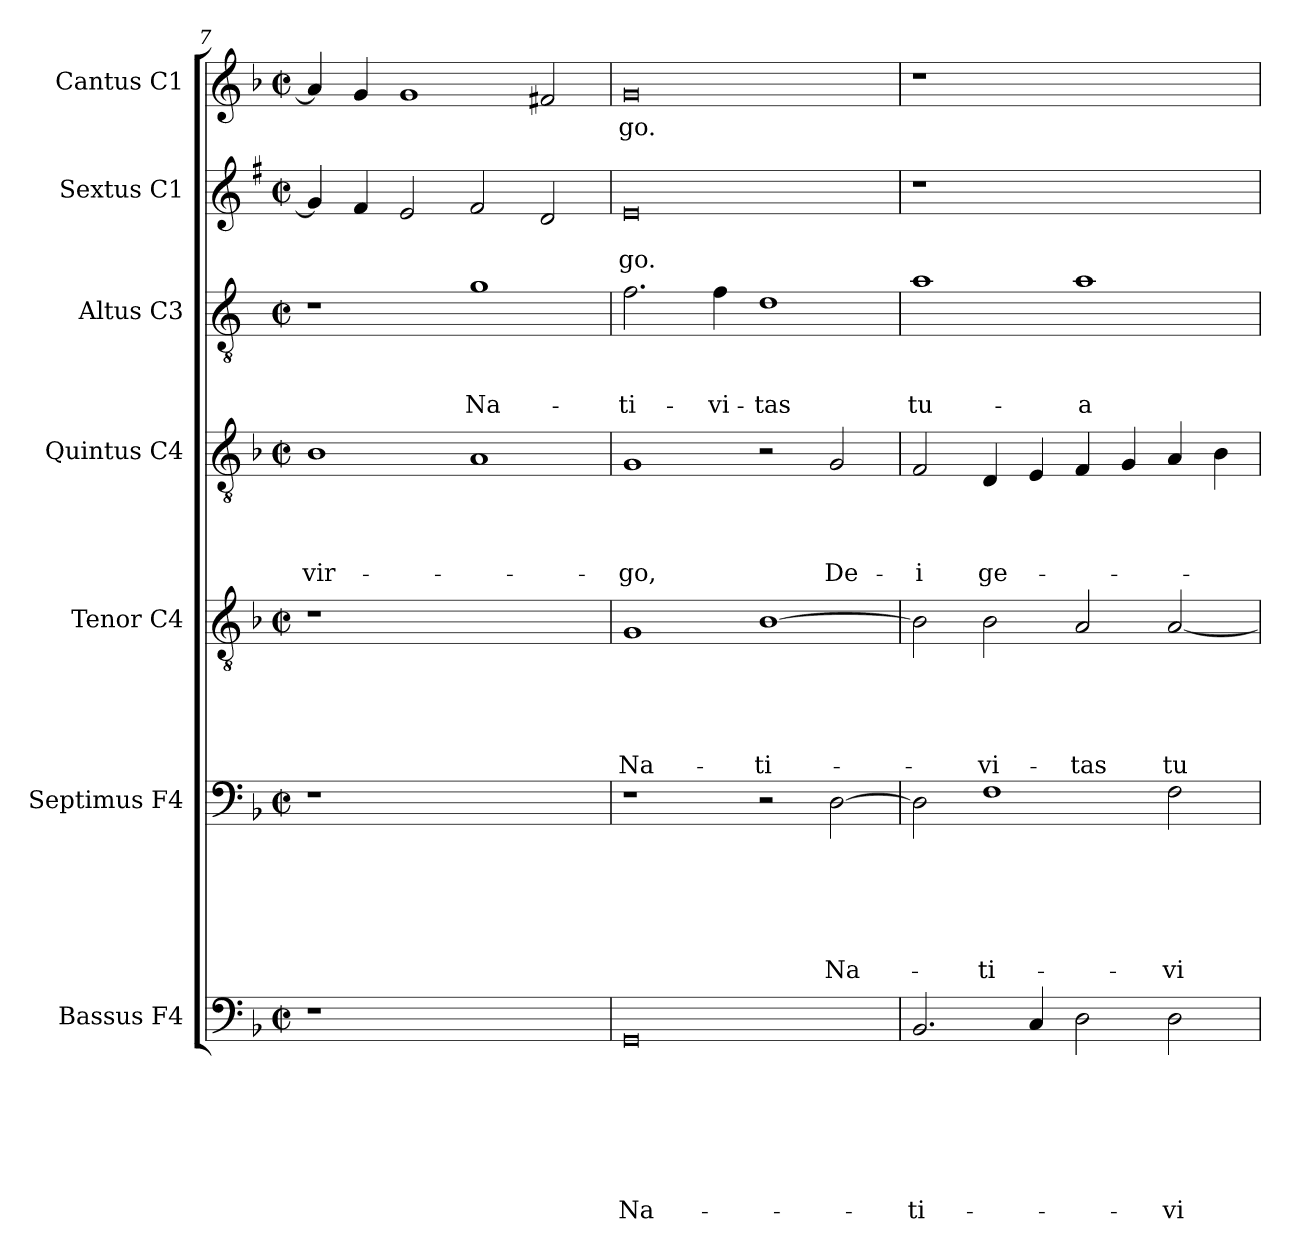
**kern	**text	**text	**text	**text	**text	**text	**text	**kern	**text	**text	**text	**text	**text	**text	**kern	**text	**text	**text	**text	**text	**kern	**text	**text	**text	**text	**kern	**text	**text	**text	**kern	**text	**text	**kern	**text
*part7	*part7	*part7	*part7	*part7	*part7	*part7	*part7	*part6	*part6	*part6	*part6	*part6	*part6	*part6	*part5	*part5	*part5	*part5	*part5	*part5	*part4	*part4	*part4	*part4	*part4	*part3	*part3	*part3	*part3	*part2	*part2	*part2	*part1	*part1
*staff7	*staff7	*staff7	*staff7	*staff7	*staff7	*staff7	*staff7	*staff6	*staff6	*staff6	*staff6	*staff6	*staff6	*staff6	*staff5	*staff5	*staff5	*staff5	*staff5	*staff5	*staff4	*staff4	*staff4	*staff4	*staff4	*staff3	*staff3	*staff3	*staff3	*staff2	*staff2	*staff2	*staff1	*staff1
*I"Bassus F4	*	*	*	*	*	*	*	*I"Septimus F4	*	*	*	*	*	*	*I"Tenor C4	*	*	*	*	*	*I"Quintus C4	*	*	*	*	*I"Altus C3	*	*	*	*I"Sextus C1	*	*	*I"Cantus C1	*
*I'B	*	*	*	*	*	*	*	*	*	*	*	*	*	*	*	*	*	*	*	*	*	*	*	*	*	*	*	*	*	*	*	*	*I'C	*
*clefF4	*	*	*	*	*	*	*	*clefF4	*	*	*	*	*	*	*clefGv2	*	*	*	*	*	*clefGv2	*	*	*	*	*clefGv2	*	*	*	*clefG2	*	*	*clefG2	*
*	*	*	*	*	*	*	*	*	*	*	*	*	*	*	*	*	*	*	*	*	*	*	*	*	*	*ITrd4c7	*	*	*	*ITrd1c2	*	*	*	*
*k[b-]	*	*	*	*	*	*	*	*k[b-]	*	*	*	*	*	*	*k[b-]	*	*	*	*	*	*k[b-]	*	*	*	*	*k[b-]	*	*	*	*k[b-]	*	*	*k[b-]	*
*F:	*	*	*	*	*	*	*	*F:	*	*	*	*	*	*	*F:	*	*	*	*	*	*F:	*	*	*	*	*F:	*	*	*	*F:	*	*	*F:	*
*M2/2	*	*	*	*	*	*	*	*M2/2	*	*	*	*	*	*	*M2/2	*	*	*	*	*	*M2/2	*	*	*	*	*M2/2	*	*	*	*M2/2	*	*	*M2/2	*
*met(c|)	*	*	*	*	*	*	*	*met(c|)	*	*	*	*	*	*	*met(c|)	*	*	*	*	*	*met(c|)	*	*	*	*	*met(c|)	*	*	*	*met(c|)	*	*	*met(c|)	*
=7	=7	=7	=7	=7	=7	=7	=7	=7	=7	=7	=7	=7	=7	=7	=7	=7	=7	=7	=7	=7	=7	=7	=7	=7	=7	=7	=7	=7	=7	=7	=7	=7	=7	=7
!	!	!	!	!	!	!	!	!	!	!	!	!	!	!	!	!	!	!	!	!	!	!	!	!	!LO:LY:b	!	!	!	!	!	!	!	!	!
1r	.	.	.	.	.	.	.	1r	.	.	.	.	.	.	1r	.	.	.	.	.	1B-	.	.	.	vir-	1r	.	.	.	4f/]	.	.	4a/]	.
.	.	.	.	.	.	.	.	.	.	.	.	.	.	.	.	.	.	.	.	.	.	.	.	.	.	.	.	.	.	4e/	.	.	4g/	.
.	.	.	.	.	.	.	.	.	.	.	.	.	.	.	.	.	.	.	.	.	.	.	.	.	.	.	.	.	.	2d/	.	.	1g	.
!	!	!	!	!	!	!	!	!	!	!	!	!	!	!	!	!	!	!	!	!	!	!	!	!	!	!	!	!	!LO:LY:b	!	!	!	!	!
1ryy	.	.	.	.	.	.	.	1ryy	.	.	.	.	.	.	1ryy	.	.	.	.	.	1A	.	.	.	.	1c	.	.	Na-	2e/	.	.	.	.
.	.	.	.	.	.	.	.	.	.	.	.	.	.	.	.	.	.	.	.	.	.	.	.	.	.	.	.	.	.	2c/	.	.	2f#/	.
=8	=8	=8	=8	=8	=8	=8	=8	=8	=8	=8	=8	=8	=8	=8	=8	=8	=8	=8	=8	=8	=8	=8	=8	=8	=8	=8	=8	=8	=8	=8	=8	=8	=8	=8
!	!	!	!	!	!	!	!LO:LY:b	!	!	!	!	!	!	!	!	!	!	!	!	!LO:LY:b	!	!	!	!	!LO:LY:b	!	!	!	!LO:LY:b	!	!	!LO:LY:b	!	!LO:LY:b
0GG	.	.	.	.	.	.	Na-	1r	.	.	.	.	.	.	1G	.	.	.	.	Na-	1G	.	.	.	-go,	2.B-\	.	.	-ti-	0d	.	-go.	0g	-go.
!	!	!	!	!	!	!	!	!	!	!	!	!	!	!	!	!	!	!	!	!	!	!	!	!	!	!	!	!	!LO:LY:b	!	!	!	!	!
.	.	.	.	.	.	.	.	.	.	.	.	.	.	.	.	.	.	.	.	.	.	.	.	.	.	4B-\	.	.	-vi-	.	.	.	.	.
!	!	!	!	!	!	!	!	!	!	!	!	!	!	!	!	!	!	!	!	!LO:LY:b	!	!	!	!	!	!	!	!	!LO:LY:b	!	!	!	!	!
.	.	.	.	.	.	.	.	2r	.	.	.	.	.	.	[1B-	.	.	.	.	-ti-	2r	.	.	.	.	1G	.	.	-tas	.	.	.	.	.
!	!	!	!	!	!	!	!	!	!	!	!	!	!	!LO:LY:b	!	!	!	!	!	!	!	!	!	!	!LO:LY:b	!	!	!	!	!	!	!	!	!
.	.	.	.	.	.	.	.	[2D\	.	.	.	.	.	Na-	.	.	.	.	.	.	2G/	.	.	.	De-	.	.	.	.	.	.	.	.	.
=9	=9	=9	=9	=9	=9	=9	=9	=9	=9	=9	=9	=9	=9	=9	=9	=9	=9	=9	=9	=9	=9	=9	=9	=9	=9	=9	=9	=9	=9	=9	=9	=9	=9	=9
!	!	!	!	!	!	!	!LO:LY:b	!	!	!	!	!	!	!	!	!	!	!	!	!	!	!	!	!	!LO:LY:b	!	!	!	!LO:LY:b	!	!	!	!	!
2.BB-/	.	.	.	.	.	.	-ti-	2D\]	.	.	.	.	.	.	2B-\]	.	.	.	.	.	2F/	.	.	.	-i	1d	.	.	tu-	1r	.	.	1r	.
!	!	!	!	!	!	!	!	!	!	!	!	!	!	!LO:LY:b	!	!	!	!	!	!LO:LY:b	!	!	!	!	!LO:LY:b	!	!	!	!	!	!	!	!	!
.	.	.	.	.	.	.	.	1F	.	.	.	.	.	-ti-	2B-\	.	.	.	.	-vi-	4D/	.	.	.	ge-	.	.	.	.	.	.	.	.	.
4C/	.	.	.	.	.	.	.	.	.	.	.	.	.	.	.	.	.	.	.	.	4E/	.	.	.	.	.	.	.	.	.	.	.	.	.
!	!	!	!	!	!	!	!	!	!	!	!	!	!	!	!	!	!	!	!	!LO:LY:b	!	!	!	!	!	!	!	!	!LO:LY:b	!	!	!	!	!
2D\	.	.	.	.	.	.	.	.	.	.	.	.	.	.	2A/	.	.	.	.	-tas	4F/	.	.	.	.	1d	.	.	-a	1ryy	.	.	1ryy	.
.	.	.	.	.	.	.	.	.	.	.	.	.	.	.	.	.	.	.	.	.	4G/	.	.	.	.	.	.	.	.	.	.	.	.	.
!	!	!	!	!	!	!	!LO:LY:b	!	!	!	!	!	!	!LO:LY:b	!	!	!	!	!	!LO:LY:b	!	!	!	!	!	!	!	!	!	!	!	!	!	!
2D\	.	.	.	.	.	.	-vi-	2F\	.	.	.	.	.	-vi-	[2A/	.	.	.	.	tu-	4A/	.	.	.	.	.	.	.	.	.	.	.	.	.
.	.	.	.	.	.	.	.	.	.	.	.	.	.	.	.	.	.	.	.	.	4B-\	.	.	.	.	.	.	.	.	.	.	.	.	.
=	=	=	=	=	=	=	=	=	=	=	=	=	=	=	=	=	=	=	=	=	=	=	=	=	=	=	=	=	=	=	=	=	=	=
*-	*-	*-	*-	*-	*-	*-	*-	*-	*-	*-	*-	*-	*-	*-	*-	*-	*-	*-	*-	*-	*-	*-	*-	*-	*-	*-	*-	*-	*-	*-	*-	*-	*-	*-
